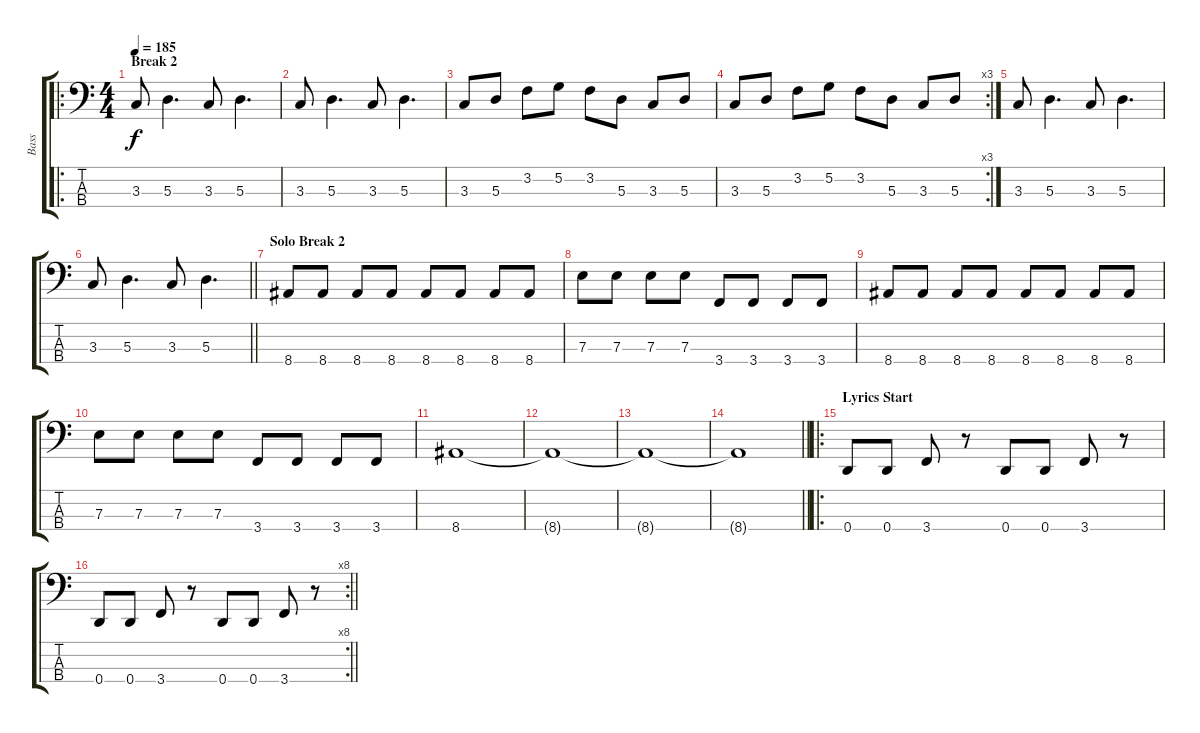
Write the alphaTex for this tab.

\track ("Bass" "Bass") {instrument electricbasspick}
\staff {score tabs}
\tuning (G2 D2 A1 D1) {hide}
\ro
\ts (4 4)
\section ("" "Break 2")
\tempo 185
\clef f4
\ks c
3.3.8{dy f} 5.3.4{d} 3.3.8 5.3.4{d} |
3.3.8 5.3.4{d} 3.3.8 5.3.4{d} |
3.3.8 5.3.8 3.2.8 5.2.8 3.2.8 5.3.8 3.3.8 5.3.8 |
\rc 3
3.3.8 5.3.8 3.2.8 5.2.8 3.2.8 5.3.8 3.3.8 5.3.8 |
3.3.8 5.3.4{d} 3.3.8 5.3.4{d} |
\barLineRight lightlight
3.3.8 5.3.4{d} 3.3.8 5.3.4{d} |
\section ("" "Solo Break 2")
8.4.8 8.4.8 8.4.8 8.4.8 8.4.8 8.4.8 8.4.8 8.4.8 |
7.3.8 7.3.8 7.3.8 7.3.8 3.4.8 3.4.8 3.4.8 3.4.8 |
8.4.8 8.4.8 8.4.8 8.4.8 8.4.8 8.4.8 8.4.8 8.4.8 |
7.3.8 7.3.8 7.3.8 7.3.8 3.4.8 3.4.8 3.4.8 3.4.8 |
8.4.1 |
8.4{t}.1 |
8.4{t}.1 |
\barLineRight lightlight
8.4{t}.1 |
\ro
\section ("" "Lyrics Start")
0.4.8 0.4.8 3.4.8 r.8 0.4.8 0.4.8 3.4.8 r.8 |
\rc 8
\barLineRight lightlight
0.4.8 0.4.8 3.4.8 r.8 0.4.8 0.4.8 3.4.8 r.8
